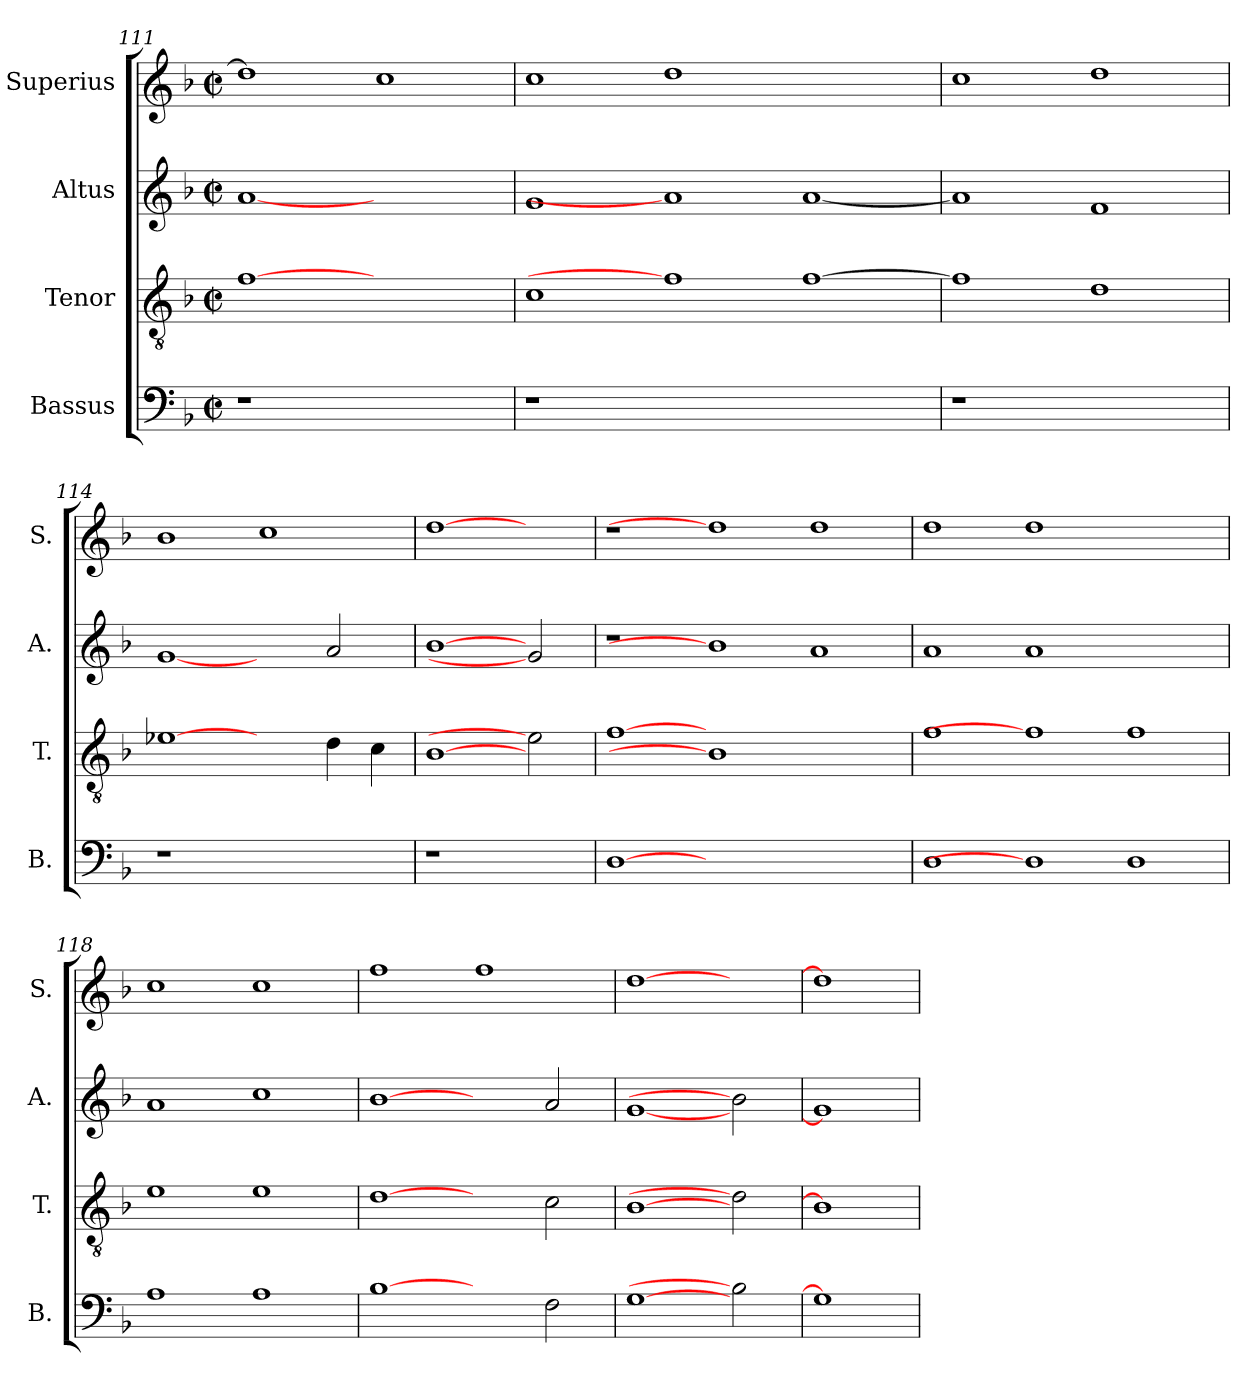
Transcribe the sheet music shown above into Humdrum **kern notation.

**kern	**kern	**kern	**kern
*part4	*part3	*part2	*part1
*staff4	*staff3	*staff2	*staff1
*I"Bassus	*I"Tenor	*I"Altus	*I"Superius
*I'B.	*I'T.	*I'A.	*I'S.
*clefF4	*clefGv2	*clefG2	*clefG2
*	*ITrd7c12	*	*
*k[b-]	*k[b-]	*k[b-]	*k[b-]
*F:	*F:	*F:	*F:
*M2/2	*M2/2	*M2/2	*M2/2
*met(c|)	*met(c|)	*met(c|)	*met(c|)
=111	=111	=111	=111
!LO:N:vis=1	!	!	!
1r	[1Fi	[1ai	1ddi]
1ryy	1ryy	1ryy	1cci
=112	=112	=112	=112
!LO:N:vis=1	!	!	!
1r	1Ci	1gi	1cci
0ryy	1Fi]	1ai]	1ddi
.	[>1Fi	[<1ai	1ryy
=113	=113	=113	=113
!LO:N:vis=1	!	!	!
1r	1Fi]	1ai]	1cci
1ryy	1Di	1fi	1ddi
=114	=114	=114	=114
!LO:N:vis=1	!	!	!
1r	[1E-Xi	[1gi	1b-i
1ryy	2ryy	2ryy	1cci
.	4Di\	2ai/	.
.	4Ci\	.	.
=115	=115	=115	=115
!LO:N:vis=1	!	!	!
1r	[1BB-i	[1b-i	[1ddi
2ryy	2E-i]	2gi]	2ryy
=116	=116	=116	=116
[1Di	[1Fi	1r	1r
0ryy	1BB-i]	1b-i]	1ddi]
.	1ryy	1ai	1ddi
!!LO:LB:g=z
=117	=117	=117	=117
1Di	1Fi	1ai	1ddi
1Di]	1Fi]	1ai	1ddi
1Di	1Fi	1ryy	1ryy
=118	=118	=118	=118
1Ai	1Ei	1ai	1cci
1Ai	1Ei	1cci	1cci
=119	=119	=119	=119
[1B-i	[1Di	[1b-i	1ffi
2ryy	2ryy	2ryy	1ffi
2Fi\	2Ci\	2ai/	.
=120	=120	=120	=120
[1Gi	[1BB-i	[1gi	[1ddi
2B-i]	2Di]	2b-i]	2ryy
=121	=121	=121	=121
1Gi]	1BB-i]	1gi]	1ddi]
=	=	=	=
*-	*-	*-	*-
